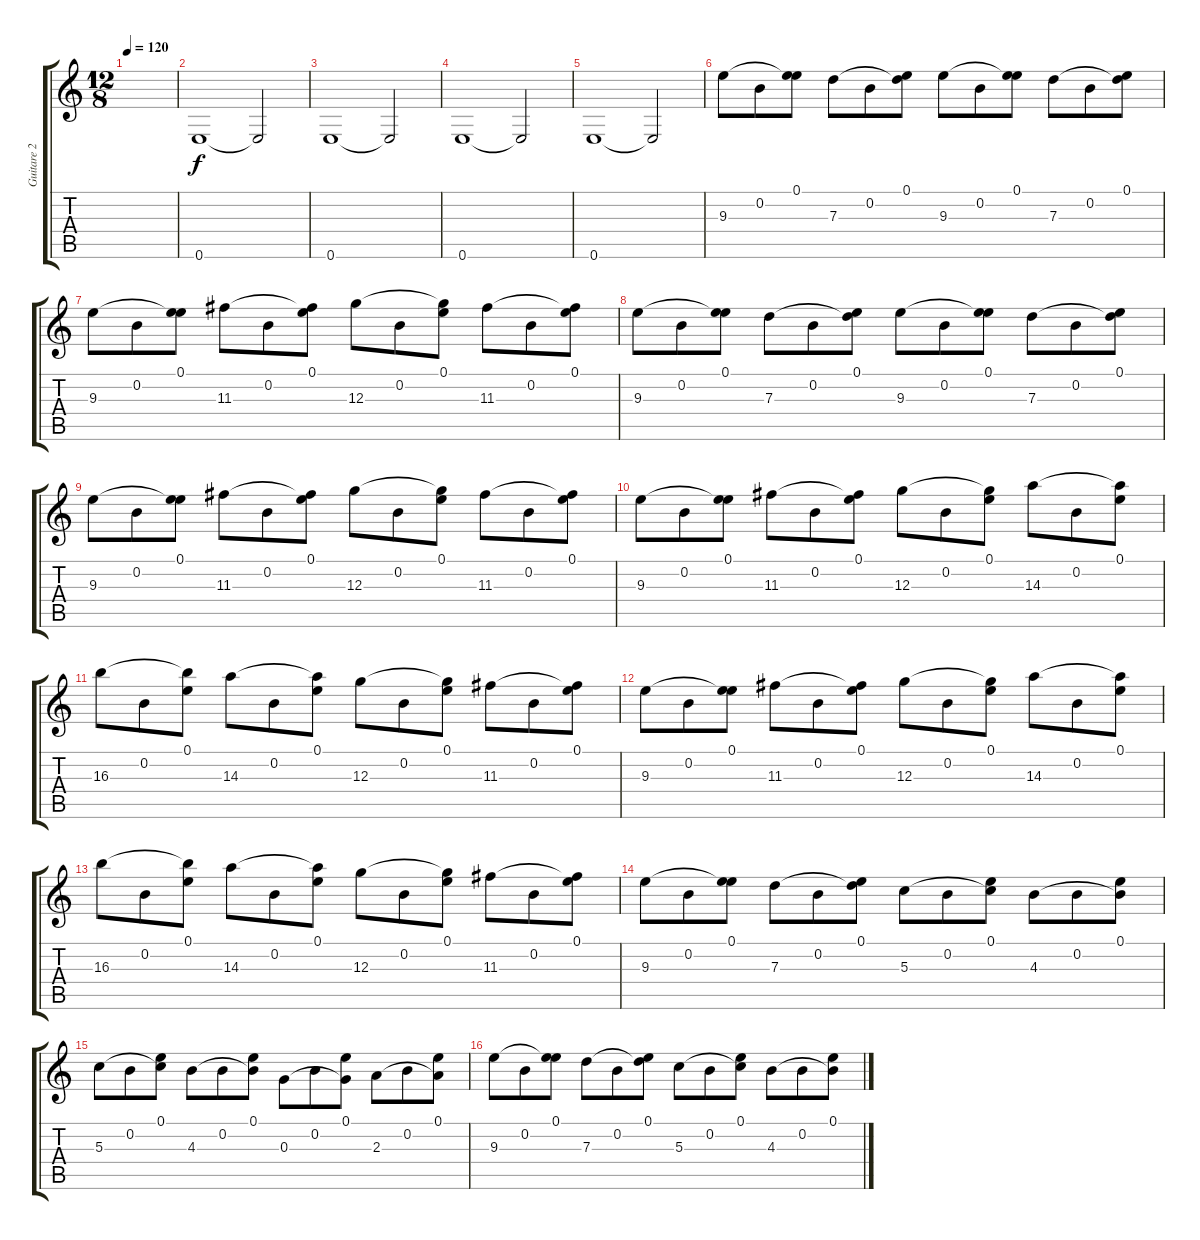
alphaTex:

\track ("Guitare 2" "Guitare 2") {instrument acousticguitarsteel}
\staff {score tabs}
\tuning (E4 B3 G3 D3 A2 E2) {hide}
\ts (12 8)
\tempo 120
\clef g2
\ks c
|
0.6.1 0.6{t}.2 |
0.6.1 0.6{t}.2 |
0.6.1 0.6{t}.2 |
0.6.1 0.6{t}.2 |
9.3.8 0.2.8 (0.1 9.3{t}).8 7.3.8 0.2.8 (0.1 7.3{t}).8 9.3.8 0.2.8 (0.1 9.3{t}).8 7.3.8 0.2.8 (0.1 7.3{t}).8 |
9.3.8 0.2.8 (0.1 9.3{t}).8 11.3.8 0.2.8 (0.1 11.3{t}).8 12.3.8 0.2.8 (0.1 12.3{t}).8 11.3.8 0.2.8 (0.1 11.3{t}).8 |
9.3.8 0.2.8 (0.1 9.3{t}).8 7.3.8 0.2.8 (0.1 7.3{t}).8 9.3.8 0.2.8 (0.1 9.3{t}).8 7.3.8 0.2.8 (0.1 7.3{t}).8 |
9.3.8 0.2.8 (0.1 9.3{t}).8 11.3.8 0.2.8 (0.1 11.3{t}).8 12.3.8 0.2.8 (0.1 12.3{t}).8 11.3.8 0.2.8 (0.1 11.3{t}).8 |
9.3.8 0.2.8 (0.1 9.3{t}).8 11.3.8 0.2.8 (0.1 11.3{t}).8 12.3.8 0.2.8 (0.1 12.3{t}).8 14.3.8 0.2.8 (0.1 14.3{t}).8 |
16.3.8 0.2.8 (0.1 16.3{t}).8 14.3.8 0.2.8 (0.1 14.3{t}).8 12.3.8 0.2.8 (0.1 12.3{t}).8 11.3.8 0.2.8 (0.1 11.3{t}).8 |
9.3.8 0.2.8 (0.1 9.3{t}).8 11.3.8 0.2.8 (0.1 11.3{t}).8 12.3.8 0.2.8 (0.1 12.3{t}).8 14.3.8 0.2.8 (0.1 14.3{t}).8 |
16.3.8 0.2.8 (0.1 16.3{t}).8 14.3.8 0.2.8 (0.1 14.3{t}).8 12.3.8 0.2.8 (0.1 12.3{t}).8 11.3.8 0.2.8 (0.1 11.3{t}).8 |
9.3.8 0.2.8 (0.1 9.3{t}).8 7.3.8 0.2.8 (0.1 7.3{t}).8 5.3.8 0.2.8 (0.1 5.3{t}).8 4.3.8 0.2.8 (0.1 4.3{t}).8 |
5.3.8 0.2.8 (0.1 5.3{t}).8 4.3.8 0.2.8 (0.1 4.3{t}).8 0.3.8 0.2.8 (0.1 0.3{t}).8 2.3.8 0.2.8 (0.1 2.3{t}).8 |
9.3.8 0.2.8 (0.1 9.3{t}).8 7.3.8 0.2.8 (0.1 7.3{t}).8 5.3.8 0.2.8 (0.1 5.3{t}).8 4.3.8 0.2.8 (0.1 4.3{t}).8
